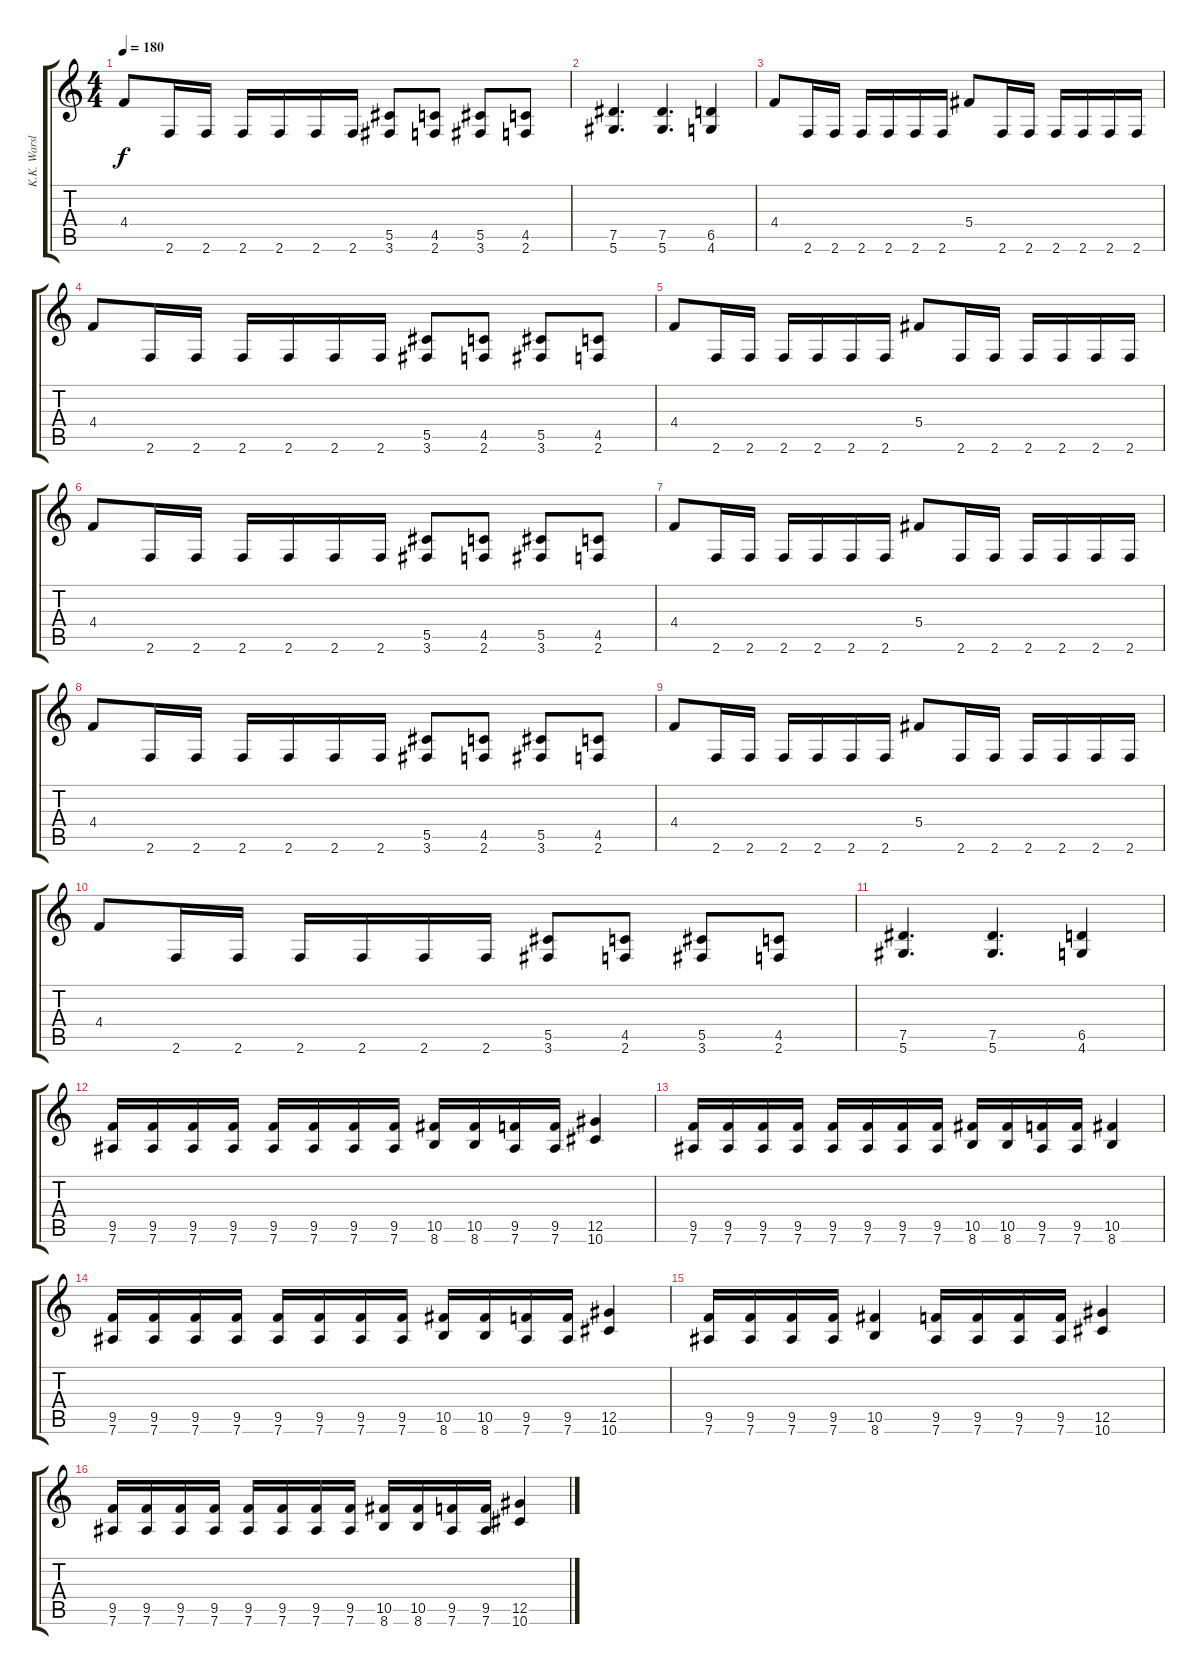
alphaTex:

\track ("K.K. Warslut" "K.K. Warsl") {instrument distortionguitar}
\staff {score tabs}
\tuning (Eb4 Bb3 Gb3 Db3 Ab2 Eb2) {hide}
\ts (4 4)
\tempo 180
\clef g2
\ks c
4.4.8{dy f} 2.6.16 2.6.16 2.6.16 2.6.16 2.6.16 2.6.16 (5.5 3.6).8 (4.5 2.6).8 (5.5 3.6).8 (4.5 2.6).8 |
(7.5 5.6).4{d} (7.5 5.6).4{d} (6.5 4.6).4 |
4.4.8 2.6.16 2.6.16 2.6.16 2.6.16 2.6.16 2.6.16 5.4.8 2.6.16 2.6.16 2.6.16 2.6.16 2.6.16 2.6.16 |
4.4.8 2.6.16 2.6.16 2.6.16 2.6.16 2.6.16 2.6.16 (5.5 3.6).8 (4.5 2.6).8 (5.5 3.6).8 (4.5 2.6).8 |
4.4.8 2.6.16 2.6.16 2.6.16 2.6.16 2.6.16 2.6.16 5.4.8 2.6.16 2.6.16 2.6.16 2.6.16 2.6.16 2.6.16 |
4.4.8 2.6.16 2.6.16 2.6.16 2.6.16 2.6.16 2.6.16 (5.5 3.6).8 (4.5 2.6).8 (5.5 3.6).8 (4.5 2.6).8 |
4.4.8 2.6.16 2.6.16 2.6.16 2.6.16 2.6.16 2.6.16 5.4.8 2.6.16 2.6.16 2.6.16 2.6.16 2.6.16 2.6.16 |
4.4.8 2.6.16 2.6.16 2.6.16 2.6.16 2.6.16 2.6.16 (5.5 3.6).8 (4.5 2.6).8 (5.5 3.6).8 (4.5 2.6).8 |
4.4.8 2.6.16 2.6.16 2.6.16 2.6.16 2.6.16 2.6.16 5.4.8 2.6.16 2.6.16 2.6.16 2.6.16 2.6.16 2.6.16 |
4.4.8 2.6.16 2.6.16 2.6.16 2.6.16 2.6.16 2.6.16 (5.5 3.6).8 (4.5 2.6).8 (5.5 3.6).8 (4.5 2.6).8 |
(7.5 5.6).4{d} (7.5 5.6).4{d} (6.5 4.6).4 |
(9.5 7.6).16 (9.5 7.6).16 (9.5 7.6).16 (9.5 7.6).16 (9.5 7.6).16 (9.5 7.6).16 (9.5 7.6).16 (9.5 7.6).16 (10.5 8.6).16 (10.5 8.6).16 (9.5 7.6).16 (9.5 7.6).16 (12.5 10.6).4 |
(9.5 7.6).16 (9.5 7.6).16 (9.5 7.6).16 (9.5 7.6).16 (9.5 7.6).16 (9.5 7.6).16 (9.5 7.6).16 (9.5 7.6).16 (10.5 8.6).16 (10.5 8.6).16 (9.5 7.6).16 (9.5 7.6).16 (10.5 8.6).4 |
(9.5 7.6).16 (9.5 7.6).16 (9.5 7.6).16 (9.5 7.6).16 (9.5 7.6).16 (9.5 7.6).16 (9.5 7.6).16 (9.5 7.6).16 (10.5 8.6).16 (10.5 8.6).16 (9.5 7.6).16 (9.5 7.6).16 (12.5 10.6).4 |
(9.5 7.6).16 (9.5 7.6).16 (9.5 7.6).16 (9.5 7.6).16 (10.5 8.6).4 (9.5 7.6).16 (9.5 7.6).16 (9.5 7.6).16 (9.5 7.6).16 (12.5 10.6).4 |
(9.5 7.6).16 (9.5 7.6).16 (9.5 7.6).16 (9.5 7.6).16 (9.5 7.6).16 (9.5 7.6).16 (9.5 7.6).16 (9.5 7.6).16 (10.5 8.6).16 (10.5 8.6).16 (9.5 7.6).16 (9.5 7.6).16 (12.5 10.6).4
